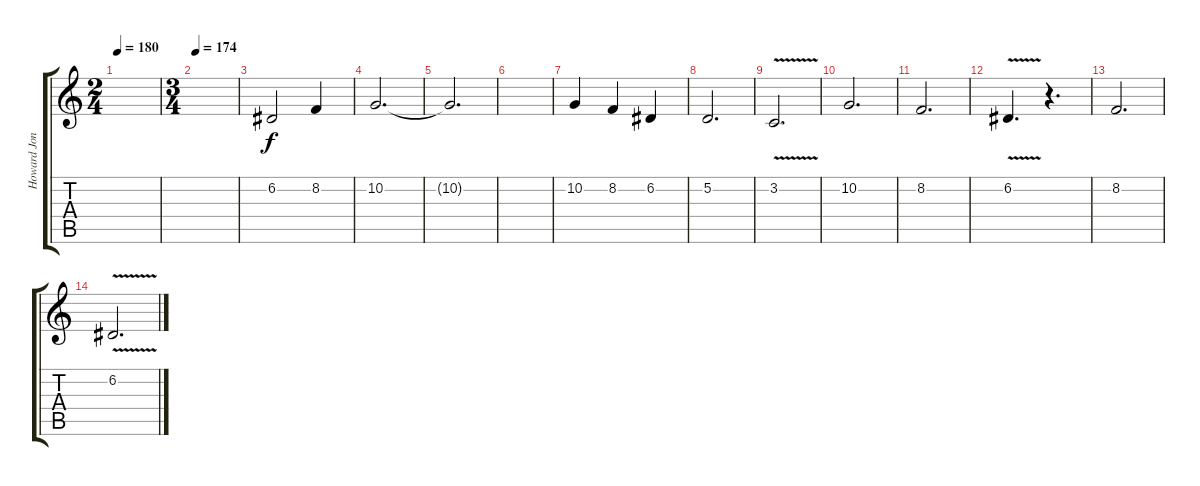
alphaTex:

\track ("Howard Jones" "Howard Jon") {instrument oboe}
\staff {score tabs}
\tuning (D4 A3 F3 C3 G2 C2) {hide}
\ts (2 4)
\tempo 180
\clef g2
\ks c
|
\ts (3 4)
\tempo 174
|
6.2.2 8.2.4 |
10.2.2{d} |
10.2{t}.2{d} |
|
10.2.4 8.2.4 6.2.4 |
5.2.2{d} |
3.2{v}.2{d} |
10.2.2{d} |
8.2.2{d} |
6.2{v}.4{d} r.4{d} |
8.2.2{d} |
6.2{v}.2{d}
